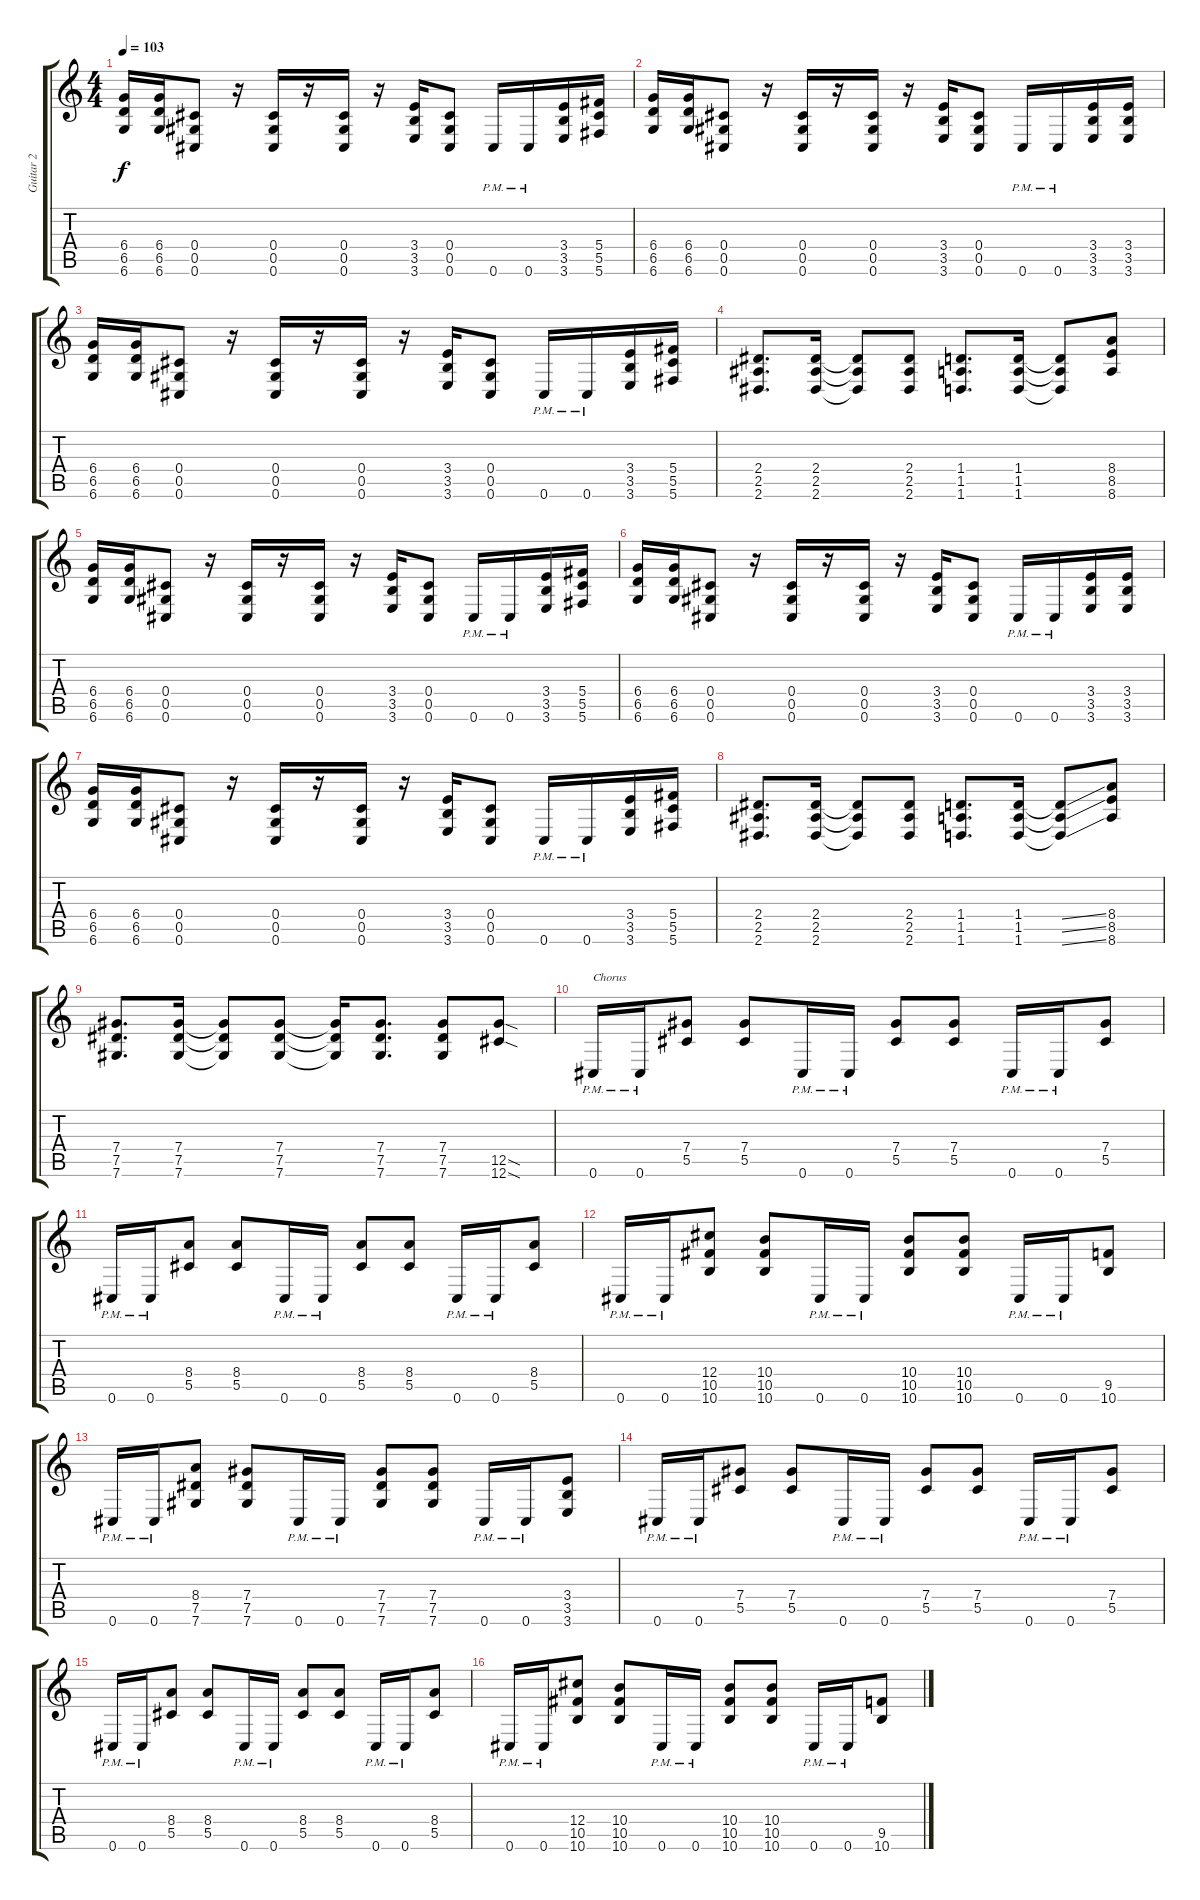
\track ("Guitar 2" "Guitar 2") {instrument distortionguitar}
\staff {score tabs}
\tuning (Eb4 Bb3 Gb3 Db3 Ab2 Db2) {hide}
\ts (4 4)
\tempo 103
\clef g2
\ks c
(6.4 6.5 6.6).16{dy f} (6.4 6.5 6.6).16 (0.4 0.5 0.6).8 r.16 (0.4 0.5 0.6).16 r.16 (0.4 0.5 0.6).16 r.16 (3.4 3.5 3.6).16 (0.4 0.5 0.6).8 0.6{pm}.16 0.6{pm}.16 (3.4 3.5 3.6).16 (5.4 5.5 5.6).16 |
(6.4 6.5 6.6).16 (6.4 6.5 6.6).16 (0.4 0.5 0.6).8 r.16 (0.4 0.5 0.6).16 r.16 (0.4 0.5 0.6).16 r.16 (3.4 3.5 3.6).16 (0.4 0.5 0.6).8 0.6{pm}.16 0.6{pm}.16 (3.4 3.5 3.6).16 (3.4 3.5 3.6).16 |
(6.4 6.5 6.6).16 (6.4 6.5 6.6).16 (0.4 0.5 0.6).8 r.16 (0.4 0.5 0.6).16 r.16 (0.4 0.5 0.6).16 r.16 (3.4 3.5 3.6).16 (0.4 0.5 0.6).8 0.6{pm}.16 0.6{pm}.16 (3.4 3.5 3.6).16 (5.4 5.5 5.6).16 |
(2.4 2.5 2.6).8{d} (2.4 2.5 2.6).16 (2.4{t} 2.5{t} 2.6{t}).8 (2.4 2.5 2.6).8 (1.4 1.5 1.6).8{d} (1.4 1.5 1.6).16 (1.4{t} 1.5{t} 1.6{t}).8 (8.4 8.5 8.6).8 |
(6.4 6.5 6.6).16 (6.4 6.5 6.6).16 (0.4 0.5 0.6).8 r.16 (0.4 0.5 0.6).16 r.16 (0.4 0.5 0.6).16 r.16 (3.4 3.5 3.6).16 (0.4 0.5 0.6).8 0.6{pm}.16 0.6{pm}.16 (3.4 3.5 3.6).16 (5.4 5.5 5.6).16 |
(6.4 6.5 6.6).16 (6.4 6.5 6.6).16 (0.4 0.5 0.6).8 r.16 (0.4 0.5 0.6).16 r.16 (0.4 0.5 0.6).16 r.16 (3.4 3.5 3.6).16 (0.4 0.5 0.6).8 0.6{pm}.16 0.6{pm}.16 (3.4 3.5 3.6).16 (3.4 3.5 3.6).16 |
(6.4 6.5 6.6).16 (6.4 6.5 6.6).16 (0.4 0.5 0.6).8 r.16 (0.4 0.5 0.6).16 r.16 (0.4 0.5 0.6).16 r.16 (3.4 3.5 3.6).16 (0.4 0.5 0.6).8 0.6{pm}.16 0.6{pm}.16 (3.4 3.5 3.6).16 (5.4 5.5 5.6).16 |
(2.4 2.5 2.6).8{d} (2.4 2.5 2.6).16 (2.4{t} 2.5{t} 2.6{t}).8 (2.4 2.5 2.6).8 (1.4 1.5 1.6).8{d} (1.4 1.5 1.6).16 (1.4{ss t} 1.5{ss t} 1.6{ss t}).8 (8.4 8.5 8.6).8 |
(7.4 7.5 7.6).8{d} (7.4 7.5 7.6).16 (7.4{t} 7.5{t} 7.6{t}).8 (7.4 7.5 7.6).8 (7.4{t} 7.5{t} 7.6{t}).16 (7.4 7.5 7.6).8{d} (7.4 7.5 7.6).8 (12.5{sod} 12.6{sod}).8 |
0.6{pm}.16{txt "Chorus"} 0.6{pm}.16 (7.4 5.5).8 (7.4 5.5).8 0.6{pm}.16 0.6{pm}.16 (7.4 5.5).8 (7.4 5.5).8 0.6{pm}.16 0.6{pm}.16 (7.4 5.5).8 |
0.6{pm}.16 0.6{pm}.16 (8.4 5.5).8 (8.4 5.5).8 0.6{pm}.16 0.6{pm}.16 (8.4 5.5).8 (8.4 5.5).8 0.6{pm}.16 0.6{pm}.16 (8.4 5.5).8 |
0.6{pm}.16 0.6{pm}.16 (12.4 10.5 10.6).8 (10.4 10.5 10.6).8 0.6{pm}.16 0.6{pm}.16 (10.4 10.5 10.6).8 (10.4 10.5 10.6).8 0.6{pm}.16 0.6{pm}.16 (9.5 10.6).8 |
0.6{pm}.16 0.6{pm}.16 (8.4 7.5 7.6).8 (7.4 7.5 7.6).8 0.6{pm}.16 0.6{pm}.16 (7.4 7.5 7.6).8 (7.4 7.5 7.6).8 0.6{pm}.16 0.6{pm}.16 (3.4 3.5 3.6).8 |
0.6{pm}.16 0.6{pm}.16 (7.4 5.5).8 (7.4 5.5).8 0.6{pm}.16 0.6{pm}.16 (7.4 5.5).8 (7.4 5.5).8 0.6{pm}.16 0.6{pm}.16 (7.4 5.5).8 |
0.6{pm}.16 0.6{pm}.16 (8.4 5.5).8 (8.4 5.5).8 0.6{pm}.16 0.6{pm}.16 (8.4 5.5).8 (8.4 5.5).8 0.6{pm}.16 0.6{pm}.16 (8.4 5.5).8 |
0.6{pm}.16 0.6{pm}.16 (12.4 10.5 10.6).8 (10.4 10.5 10.6).8 0.6{pm}.16 0.6{pm}.16 (10.4 10.5 10.6).8 (10.4 10.5 10.6).8 0.6{pm}.16 0.6{pm}.16 (9.5 10.6).8
